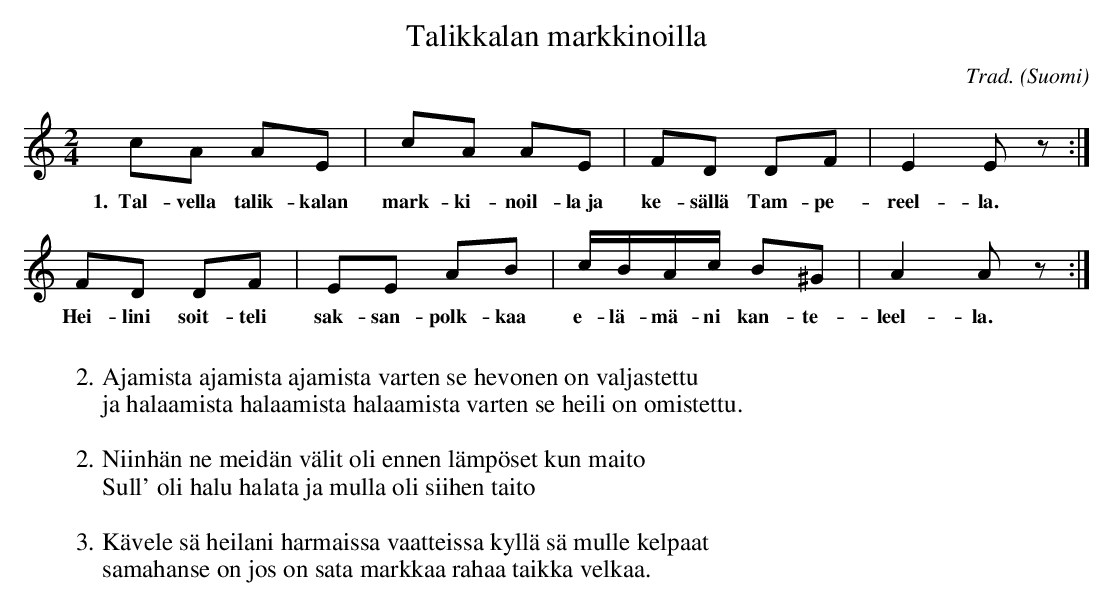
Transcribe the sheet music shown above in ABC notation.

X:1
T:Talikkalan markkinoilla
C:Trad.
O:Suomi
M:2/4
L:1/8
K:Am
cA AE | cA AE | FD DF | E2 E z :|
w:1.~~Tal-vella talik-kalan mark-ki-noil-la~ja | ke-sällä Tam-pe- | reel-la. |
FD DF | EE AB | c/B/A/c/ B^G | A2 A z :|
w:Hei-lini soit-teli | sak-san-polk-kaa | e-lä-mä-ni kan-te- | leel-la. |
W:
W:2. Ajamista ajamista ajamista varten se hevonen on valjastettu
W:ja halaamista halaamista halaamista varten se heili on omistettu.
W:
W:2.Niinhän ne meidän välit oli ennen lämpöset kun maito
W:Sull' oli halu halata ja mulla oli siihen taito
W:
W:3.Kävele sä heilani harmaissa vaatteissa kyllä sä mulle kelpaat
W:samahanse on jos on sata markkaa rahaa taikka velkaa.
